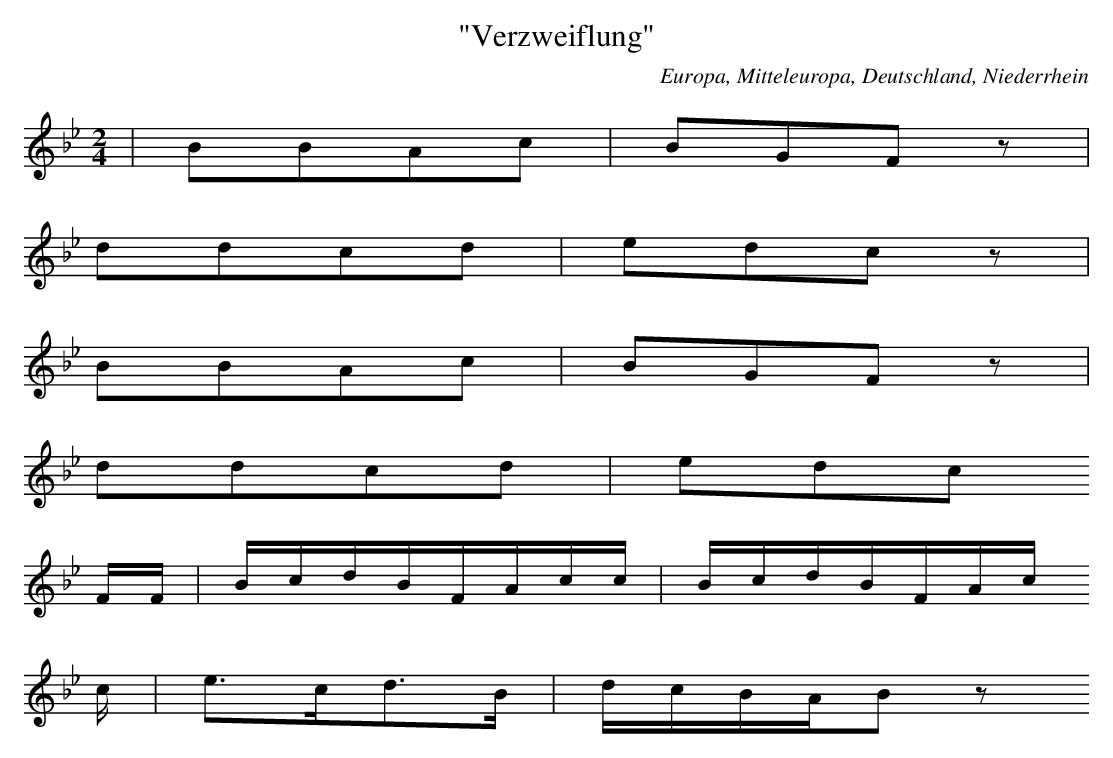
X:1
T: "Verzweiflung"
O: Europa, Mitteleuropa, Deutschland, Niederrhein
M: 2/4
L: 1/16
K: Bb
 | B2B2A2c2 | B2G2F2z2 |
d2d2c2d2 | e2d2c2z2 |
B2B2A2c2 | B2G2F2z2 |
d2d2c2d2 | e2d2c2
FF | BcdBFAcc | BcdBFAc
c | e3cd3B | dcBAB2z2
